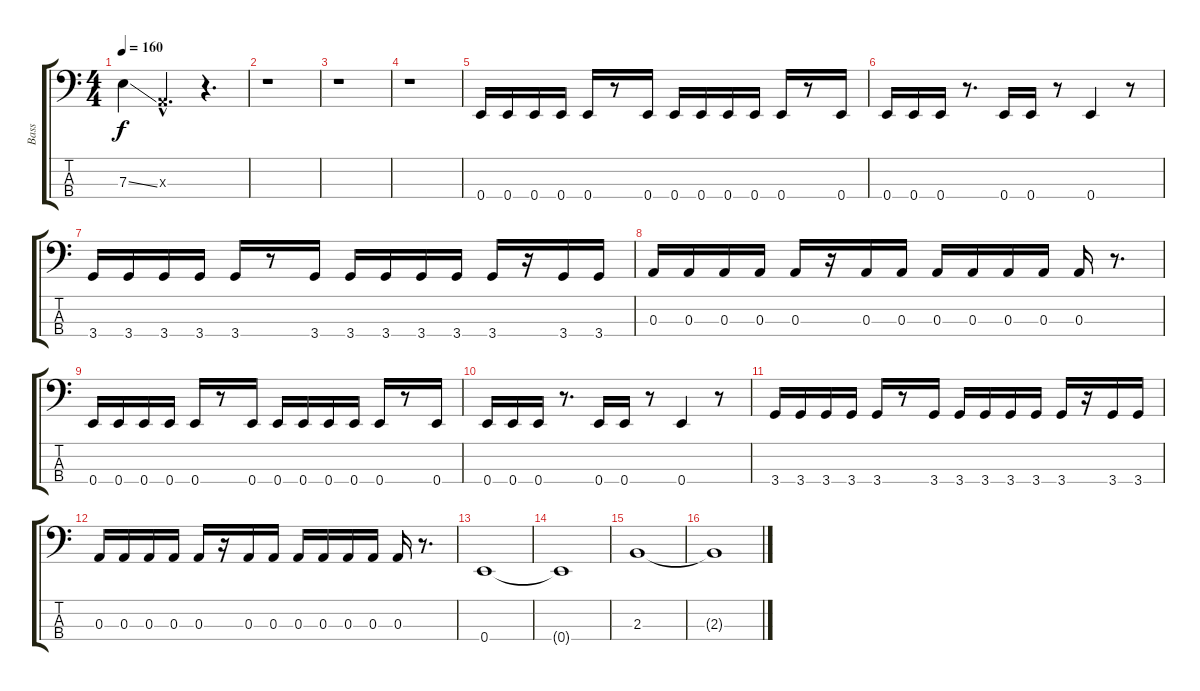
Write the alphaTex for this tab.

\track ("Bass" "Bass") {instrument electricbasspick}
\staff {score tabs}
\tuning (G2 D2 A1 E1) {hide}
\ts (4 4)
\tempo 160
\clef f4
\ks c
7.3{ss}.4{dy f} 0.3{hac x}.4{d} r.4{d} |
r.1 |
r.1 |
r.1 |
0.4.16 0.4.16 0.4.16 0.4.16 0.4.16 r.8 0.4.16 0.4.16 0.4.16 0.4.16 0.4.16 0.4.16 r.8 0.4.16 |
0.4.16 0.4.16 0.4.16 r.8{d} 0.4.16 0.4.16 r.8 0.4.4 r.8 |
3.4.16 3.4.16 3.4.16 3.4.16 3.4.16 r.8 3.4.16 3.4.16 3.4.16 3.4.16 3.4.16 3.4.16 r.16 3.4.16 3.4.16 |
0.3.16 0.3.16 0.3.16 0.3.16 0.3.16 r.16 0.3.16 0.3.16 0.3.16 0.3.16 0.3.16 0.3.16 0.3.16 r.8{d} |
0.4.16 0.4.16 0.4.16 0.4.16 0.4.16 r.8 0.4.16 0.4.16 0.4.16 0.4.16 0.4.16 0.4.16 r.8 0.4.16 |
0.4.16 0.4.16 0.4.16 r.8{d} 0.4.16 0.4.16 r.8 0.4.4 r.8 |
3.4.16 3.4.16 3.4.16 3.4.16 3.4.16 r.8 3.4.16 3.4.16 3.4.16 3.4.16 3.4.16 3.4.16 r.16 3.4.16 3.4.16 |
0.3.16 0.3.16 0.3.16 0.3.16 0.3.16 r.16 0.3.16 0.3.16 0.3.16 0.3.16 0.3.16 0.3.16 0.3.16 r.8{d} |
0.4.1 |
0.4{t}.1 |
2.3.1 |
2.3{t}.1
